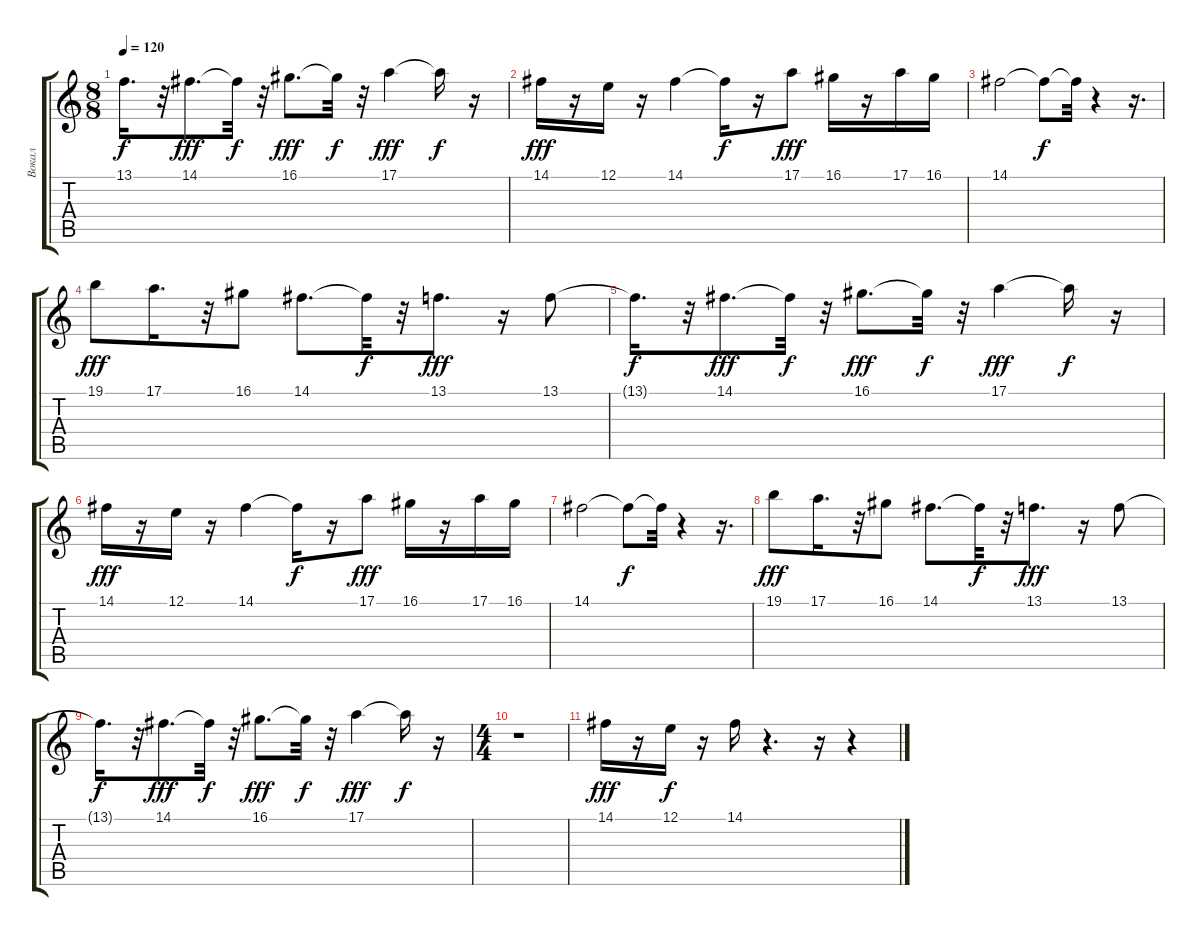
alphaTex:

\track ("Вокал" "Вокал") {instrument fx5brightness}
\staff {score tabs}
\tuning (E4 B3 G3 D3 A2 E2) {hide}
\ts (8 8)
\tempo 120
\clef g2
\ks c
13.1{t}.16{d dy f} r.32 14.1.8{d dy fff} 14.1{t}.32{dy f} r.32 16.1.8{d dy fff} 16.1{t}.32{dy f} r.32 17.1.4{dy fff} 17.1{t}.16{dy f} r.16 |
14.1.16{dy fff} r.16 12.1.16 r.16 14.1.4 14.1{t}.16{dy f} r.16 17.1.8{dy fff} 16.1.16 r.16 17.1.16 16.1.16 |
14.1.2 14.1{t}.8{dy f} 14.1{t}.32 r.4 r.16{d} |
19.1.8{dy fff} 17.1.16{d} r.32 16.1.8 14.1.8{d} 14.1{t}.32{dy f} r.32 13.1.8{d dy fff} r.16 13.1.8 |
13.1{t}.16{d dy f} r.32 14.1.8{d dy fff} 14.1{t}.32{dy f} r.32 16.1.8{d dy fff} 16.1{t}.32{dy f} r.32 17.1.4{dy fff} 17.1{t}.16{dy f} r.16 |
14.1.16{dy fff} r.16 12.1.16 r.16 14.1.4 14.1{t}.16{dy f} r.16 17.1.8{dy fff} 16.1.16 r.16 17.1.16 16.1.16 |
14.1.2 14.1{t}.8{dy f} 14.1{t}.32 r.4 r.16{d} |
19.1.8{dy fff} 17.1.16{d} r.32 16.1.8 14.1.8{d} 14.1{t}.32{dy f} r.32 13.1.8{d dy fff} r.16 13.1.8 |
13.1{t}.16{d dy f} r.32 14.1.8{d dy fff} 14.1{t}.32{dy f} r.32 16.1.8{d dy fff} 16.1{t}.32{dy f} r.32 17.1.4{dy fff} 17.1{t}.16{dy f} r.16 |
\ts (4 4)
r.1 |
14.1.16{dy fff} r.16 12.1.16{dy f} r.16 14.1.16 r.4{d} r.16 r.4
